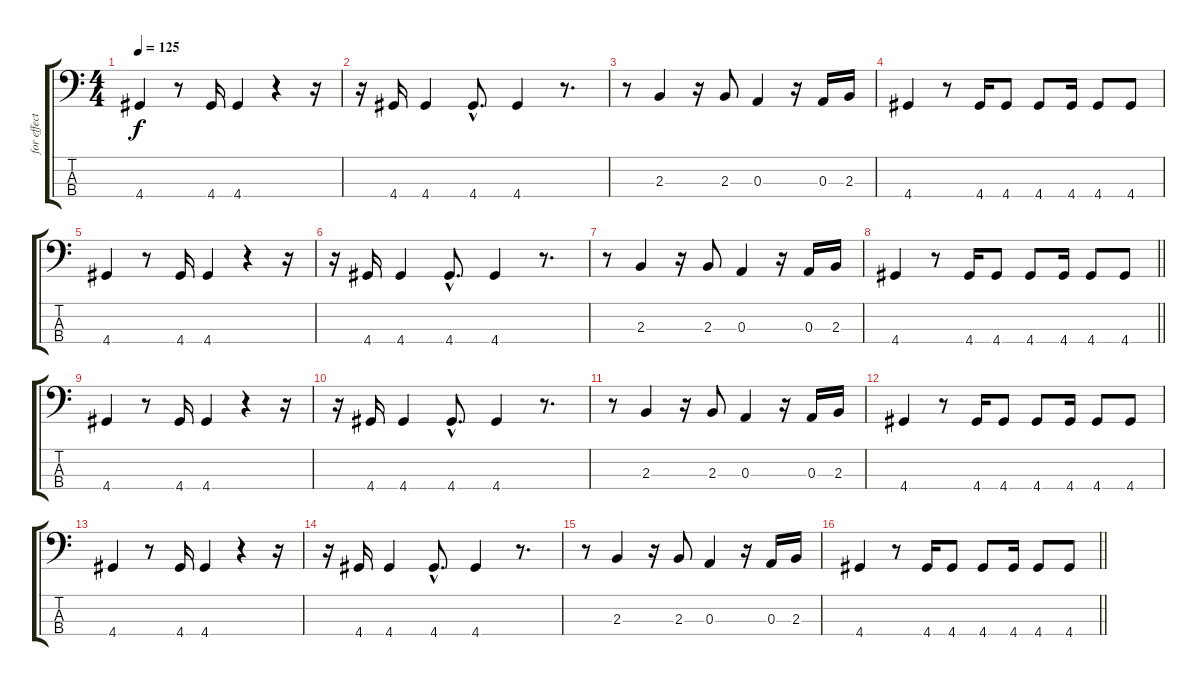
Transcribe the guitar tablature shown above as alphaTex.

\track ("for effect" "for effect") {instrument electricbassfinger}
\staff {score tabs}
\tuning (G2 D2 A1 E1) {hide}
\ts (4 4)
\tempo 125
\clef f4
\ks c
4.4.4{dy f} r.8 4.4.16 4.4.4 r.4 r.16 |
r.16 4.4.16 4.4.4 4.4{hac}.8{d} 4.4.4 r.8{d} |
r.8 2.3.4 r.16 2.3.8 0.3.4 r.16 0.3.16 2.3.16 |
4.4.4 r.8 4.4.16 4.4.8 4.4.8 4.4.16 4.4.8 4.4.8 |
4.4.4 r.8 4.4.16 4.4.4 r.4 r.16 |
r.16 4.4.16 4.4.4 4.4{hac}.8{d} 4.4.4 r.8{d} |
r.8 2.3.4 r.16 2.3.8 0.3.4 r.16 0.3.16 2.3.16 |
\barLineRight lightlight
4.4.4 r.8 4.4.16 4.4.8 4.4.8 4.4.16 4.4.8 4.4.8 |
4.4.4 r.8 4.4.16 4.4.4 r.4 r.16 |
r.16 4.4.16 4.4.4 4.4{hac}.8{d} 4.4.4 r.8{d} |
r.8 2.3.4 r.16 2.3.8 0.3.4 r.16 0.3.16 2.3.16 |
4.4.4 r.8 4.4.16 4.4.8 4.4.8 4.4.16 4.4.8 4.4.8 |
4.4.4 r.8 4.4.16 4.4.4 r.4 r.16 |
r.16 4.4.16 4.4.4 4.4{hac}.8{d} 4.4.4 r.8{d} |
r.8 2.3.4 r.16 2.3.8 0.3.4 r.16 0.3.16 2.3.16 |
\barLineRight lightlight
4.4.4 r.8 4.4.16 4.4.8 4.4.8 4.4.16 4.4.8 4.4.8
